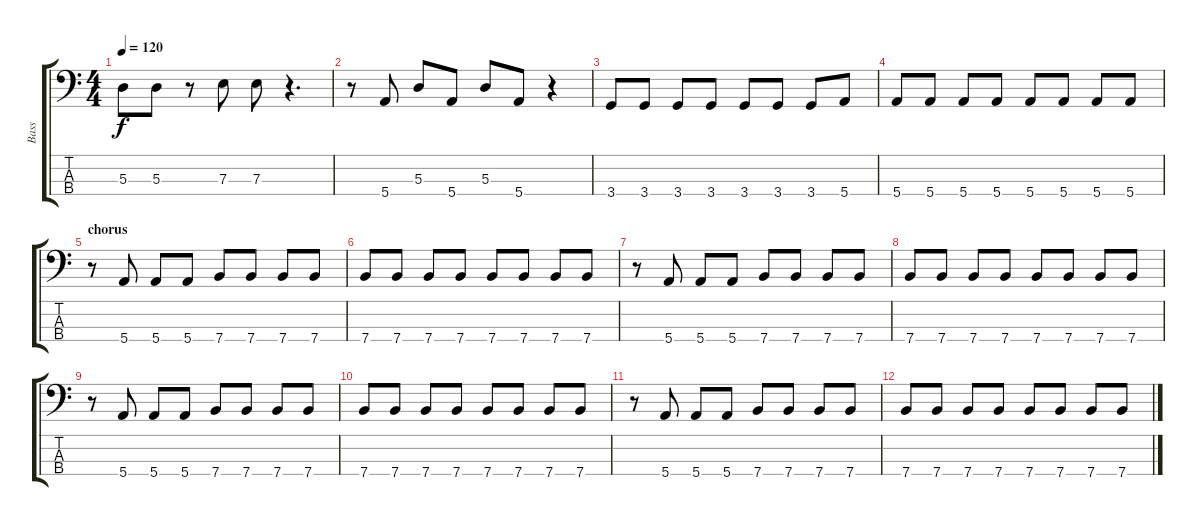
\track ("Bass" "Bass") {instrument electricbassfinger}
\staff {score tabs}
\tuning (G2 D2 A1 E1) {hide}
\ts (4 4)
\tempo 120
\clef f4
\ks c
5.3.8{dy f} 5.3.8 r.8 7.3.8 7.3.8 r.4{d} |
r.8 5.4.8 5.3.8 5.4.8 5.3.8 5.4.8 r.4 |
3.4.8 3.4.8 3.4.8 3.4.8 3.4.8 3.4.8 3.4.8 5.4.8 |
5.4.8 5.4.8 5.4.8 5.4.8 5.4.8 5.4.8 5.4.8 5.4.8 |
\section ("" "chorus")
r.8 5.4.8 5.4.8 5.4.8 7.4.8 7.4.8 7.4.8 7.4.8 |
7.4.8 7.4.8 7.4.8 7.4.8 7.4.8 7.4.8 7.4.8 7.4.8 |
r.8 5.4.8 5.4.8 5.4.8 7.4.8 7.4.8 7.4.8 7.4.8 |
7.4.8 7.4.8 7.4.8 7.4.8 7.4.8 7.4.8 7.4.8 7.4.8 |
r.8 5.4.8 5.4.8 5.4.8 7.4.8 7.4.8 7.4.8 7.4.8 |
7.4.8 7.4.8 7.4.8 7.4.8 7.4.8 7.4.8 7.4.8 7.4.8 |
r.8 5.4.8 5.4.8 5.4.8 7.4.8 7.4.8 7.4.8 7.4.8 |
7.4.8 7.4.8 7.4.8 7.4.8 7.4.8 7.4.8 7.4.8 7.4.8
